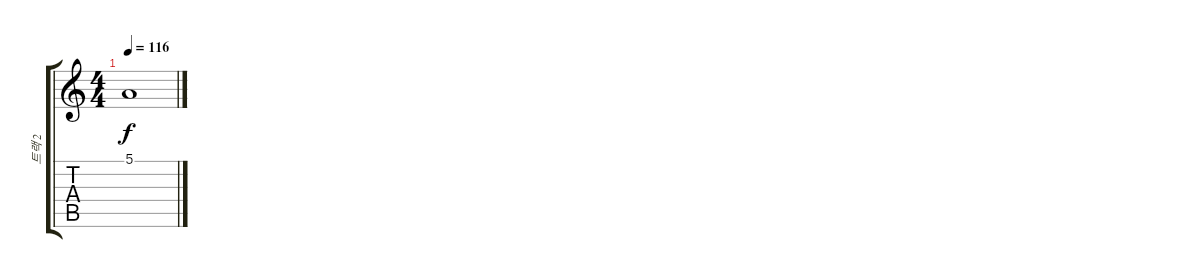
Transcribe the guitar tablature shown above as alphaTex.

\track ("트랙 2" "트랙 2") {instrument lead8bassandlead}
\staff {score tabs}
\tuning (E4 B3 G3 D3 A2 E2) {hide}
\ts (4 4)
\tempo 116
\clef g2
\ks c
5.1.1{dy f}
